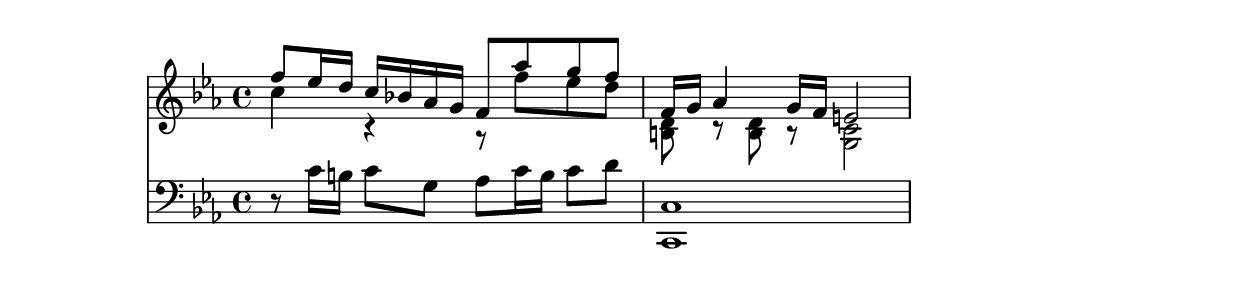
\version "2.14.0"

\header {
texidoc="Midi2ly remaps voices correctly to staves in MIDI-files that use instrument<->channel mapping when combined with voice<->track mapping.  TODO: pianostaff"
options=""
}

\score {
%% TODO:PIANOSTAFF  \context PianoStaff <<
  <<
    \context Staff = "treble" <<
      \set Score.midiChannelMapping = #'instrument
      \context Voice="one" \relative c'' {
	\time 4/4
	\key c \minor
	\voiceOne
%comes
%7
	f8 es16 d c16 bes ! as g f8 as' g f 
%8	es8 d es f b, c d b |
	f,16 g as4 g16 f e2 |
      }
      \context Voice="two" \relative c'' {
	\voiceTwo
%dux
%7
	c4 r4 r8 f es d |
%8	r8 as g f g f16 es f8 d | 
	<b, d>8 r <b d> r <g c>2 |
      }
    >>
    \context Staff = "bass" <<
      \context Voice="three" \relative c' {
	\key c \minor
	\clef bass
%7
	r8 c16 b c8 g as c16 b c8 d |
%8	g8 c16 b c8 d f,16 g as4 g16 f | 
	<c,, c'>1
      }
    >>
  >>
  \layout {}
  \midi {}
}
